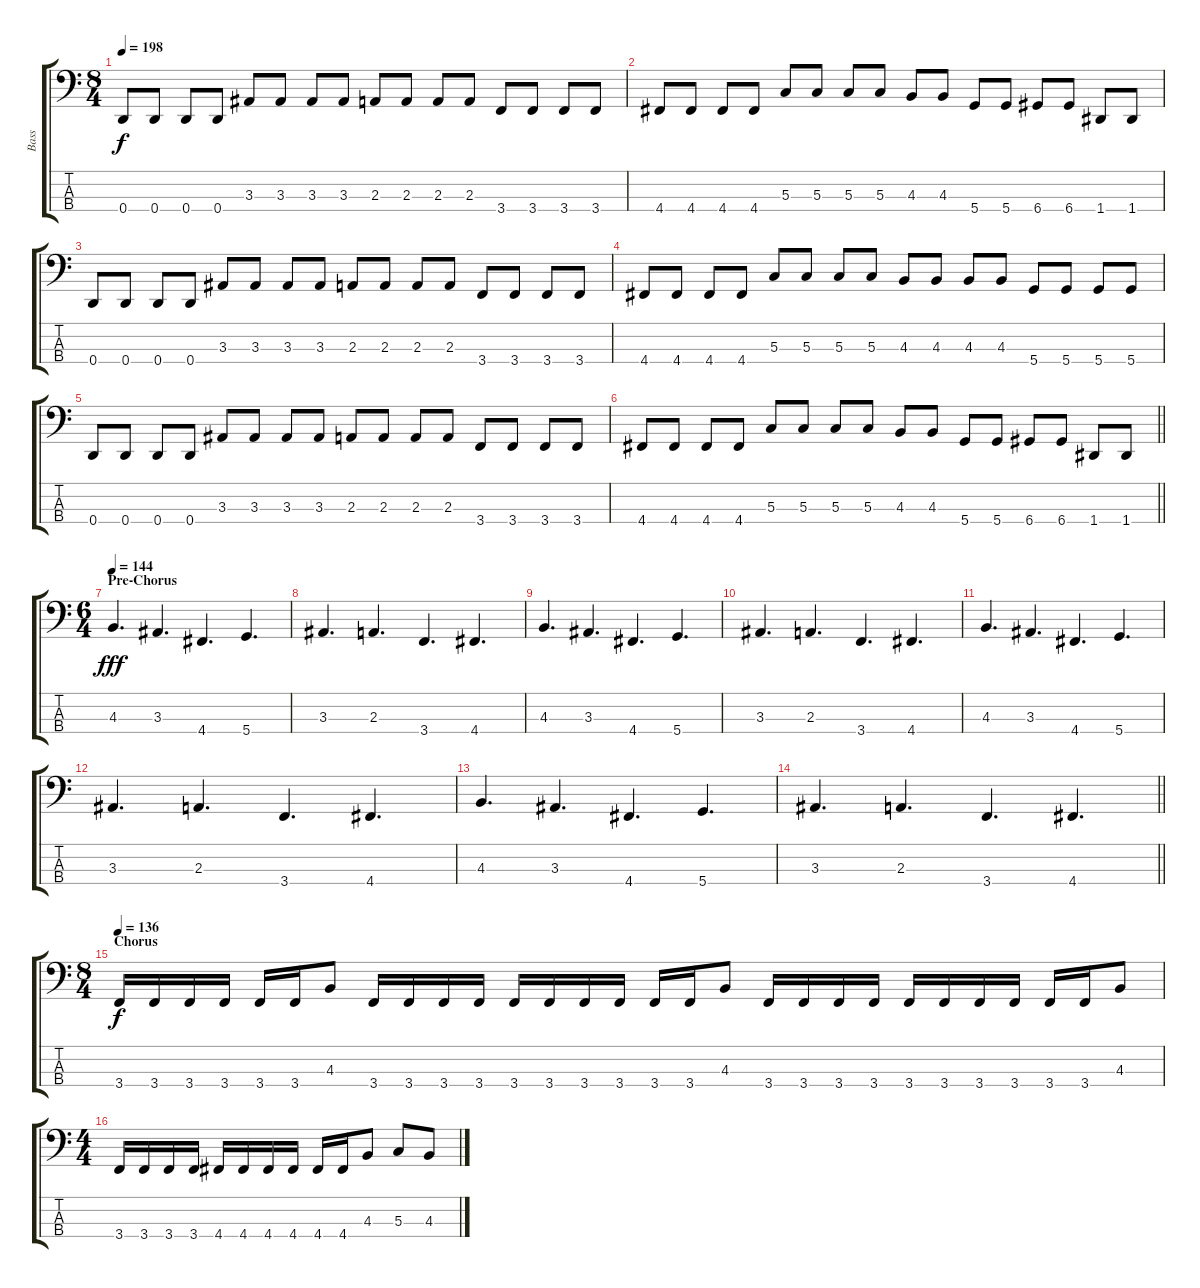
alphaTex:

\track ("Bass" "Bass") {instrument electricbassfinger}
\staff {score tabs}
\tuning (F2 C2 G1 D1) {hide}
\ts (8 4)
\tempo 198
\clef f4
\ks c
0.4.8{dy f} 0.4.8 0.4.8 0.4.8 3.3.8 3.3.8 3.3.8 3.3.8 2.3.8 2.3.8 2.3.8 2.3.8 3.4.8 3.4.8 3.4.8 3.4.8 |
4.4.8 4.4.8 4.4.8 4.4.8 5.3.8 5.3.8 5.3.8 5.3.8 4.3.8 4.3.8 5.4.8 5.4.8 6.4.8 6.4.8 1.4.8 1.4.8 |
0.4.8 0.4.8 0.4.8 0.4.8 3.3.8 3.3.8 3.3.8 3.3.8 2.3.8 2.3.8 2.3.8 2.3.8 3.4.8 3.4.8 3.4.8 3.4.8 |
4.4.8 4.4.8 4.4.8 4.4.8 5.3.8 5.3.8 5.3.8 5.3.8 4.3.8 4.3.8 4.3.8 4.3.8 5.4.8 5.4.8 5.4.8 5.4.8 |
0.4.8 0.4.8 0.4.8 0.4.8 3.3.8 3.3.8 3.3.8 3.3.8 2.3.8 2.3.8 2.3.8 2.3.8 3.4.8 3.4.8 3.4.8 3.4.8 |
\barLineRight lightlight
4.4.8 4.4.8 4.4.8 4.4.8 5.3.8 5.3.8 5.3.8 5.3.8 4.3.8 4.3.8 5.4.8 5.4.8 6.4.8 6.4.8 1.4.8 1.4.8 |
\ts (6 4)
\section ("" "Pre-Chorus")
\tempo 144
4.3.4{d dy fff} 3.3.4{d} 4.4.4{d} 5.4.4{d} |
3.3.4{d} 2.3.4{d} 3.4.4{d} 4.4.4{d} |
4.3.4{d} 3.3.4{d} 4.4.4{d} 5.4.4{d} |
3.3.4{d} 2.3.4{d} 3.4.4{d} 4.4.4{d} |
4.3.4{d} 3.3.4{d} 4.4.4{d} 5.4.4{d} |
3.3.4{d} 2.3.4{d} 3.4.4{d} 4.4.4{d} |
4.3.4{d} 3.3.4{d} 4.4.4{d} 5.4.4{d} |
\barLineRight lightlight
3.3.4{d} 2.3.4{d} 3.4.4{d} 4.4.4{d} |
\ts (8 4)
\section ("" "Chorus")
\tempo 136
3.4.16{dy f} 3.4.16 3.4.16 3.4.16 3.4.16 3.4.16 4.3.8 3.4.16 3.4.16 3.4.16 3.4.16 3.4.16 3.4.16 3.4.16 3.4.16 3.4.16 3.4.16 4.3.8 3.4.16 3.4.16 3.4.16 3.4.16 3.4.16 3.4.16 3.4.16 3.4.16 3.4.16 3.4.16 4.3.8 |
\ts (4 4)
3.4.16 3.4.16 3.4.16 3.4.16 4.4.16 4.4.16 4.4.16 4.4.16 4.4.16 4.4.16 4.3.8 5.3.8 4.3.8
